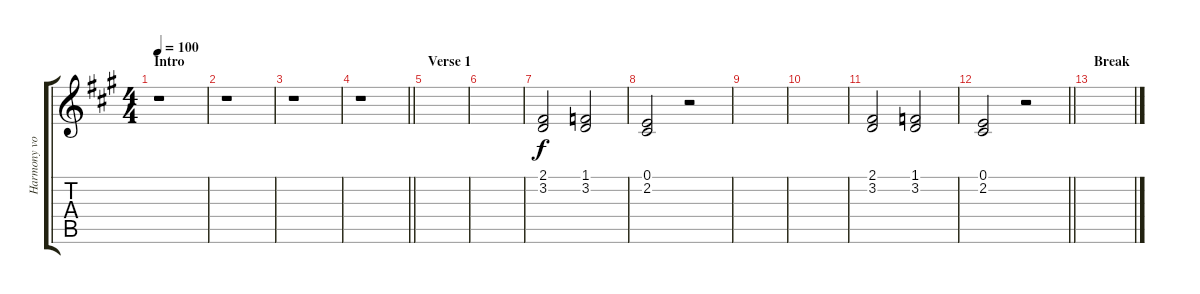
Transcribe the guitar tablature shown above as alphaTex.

\track ("Harmony vocal" "Harmony vo") {instrument voiceoohs}
\staff {score tabs}
\tuning (E4 B3 G3 D3 A2 E2) {hide}
\ts (4 4)
\section ("" "Intro")
\tempo 100
\clef g2
\ks a
r.1{dy f instrument voiceoohs} |
r.1 |
r.1 |
\barLineRight lightlight
r.1 |
\section ("" "Verse 1")
|
|
(2.1 3.2).2 (1.1 3.2).2 |
(0.1 2.2).2 r.2 |
|
|
(2.1 3.2).2 (1.1 3.2).2 |
\barLineRight lightlight
(0.1 2.2).2 r.2 |
\section ("" "Break")
